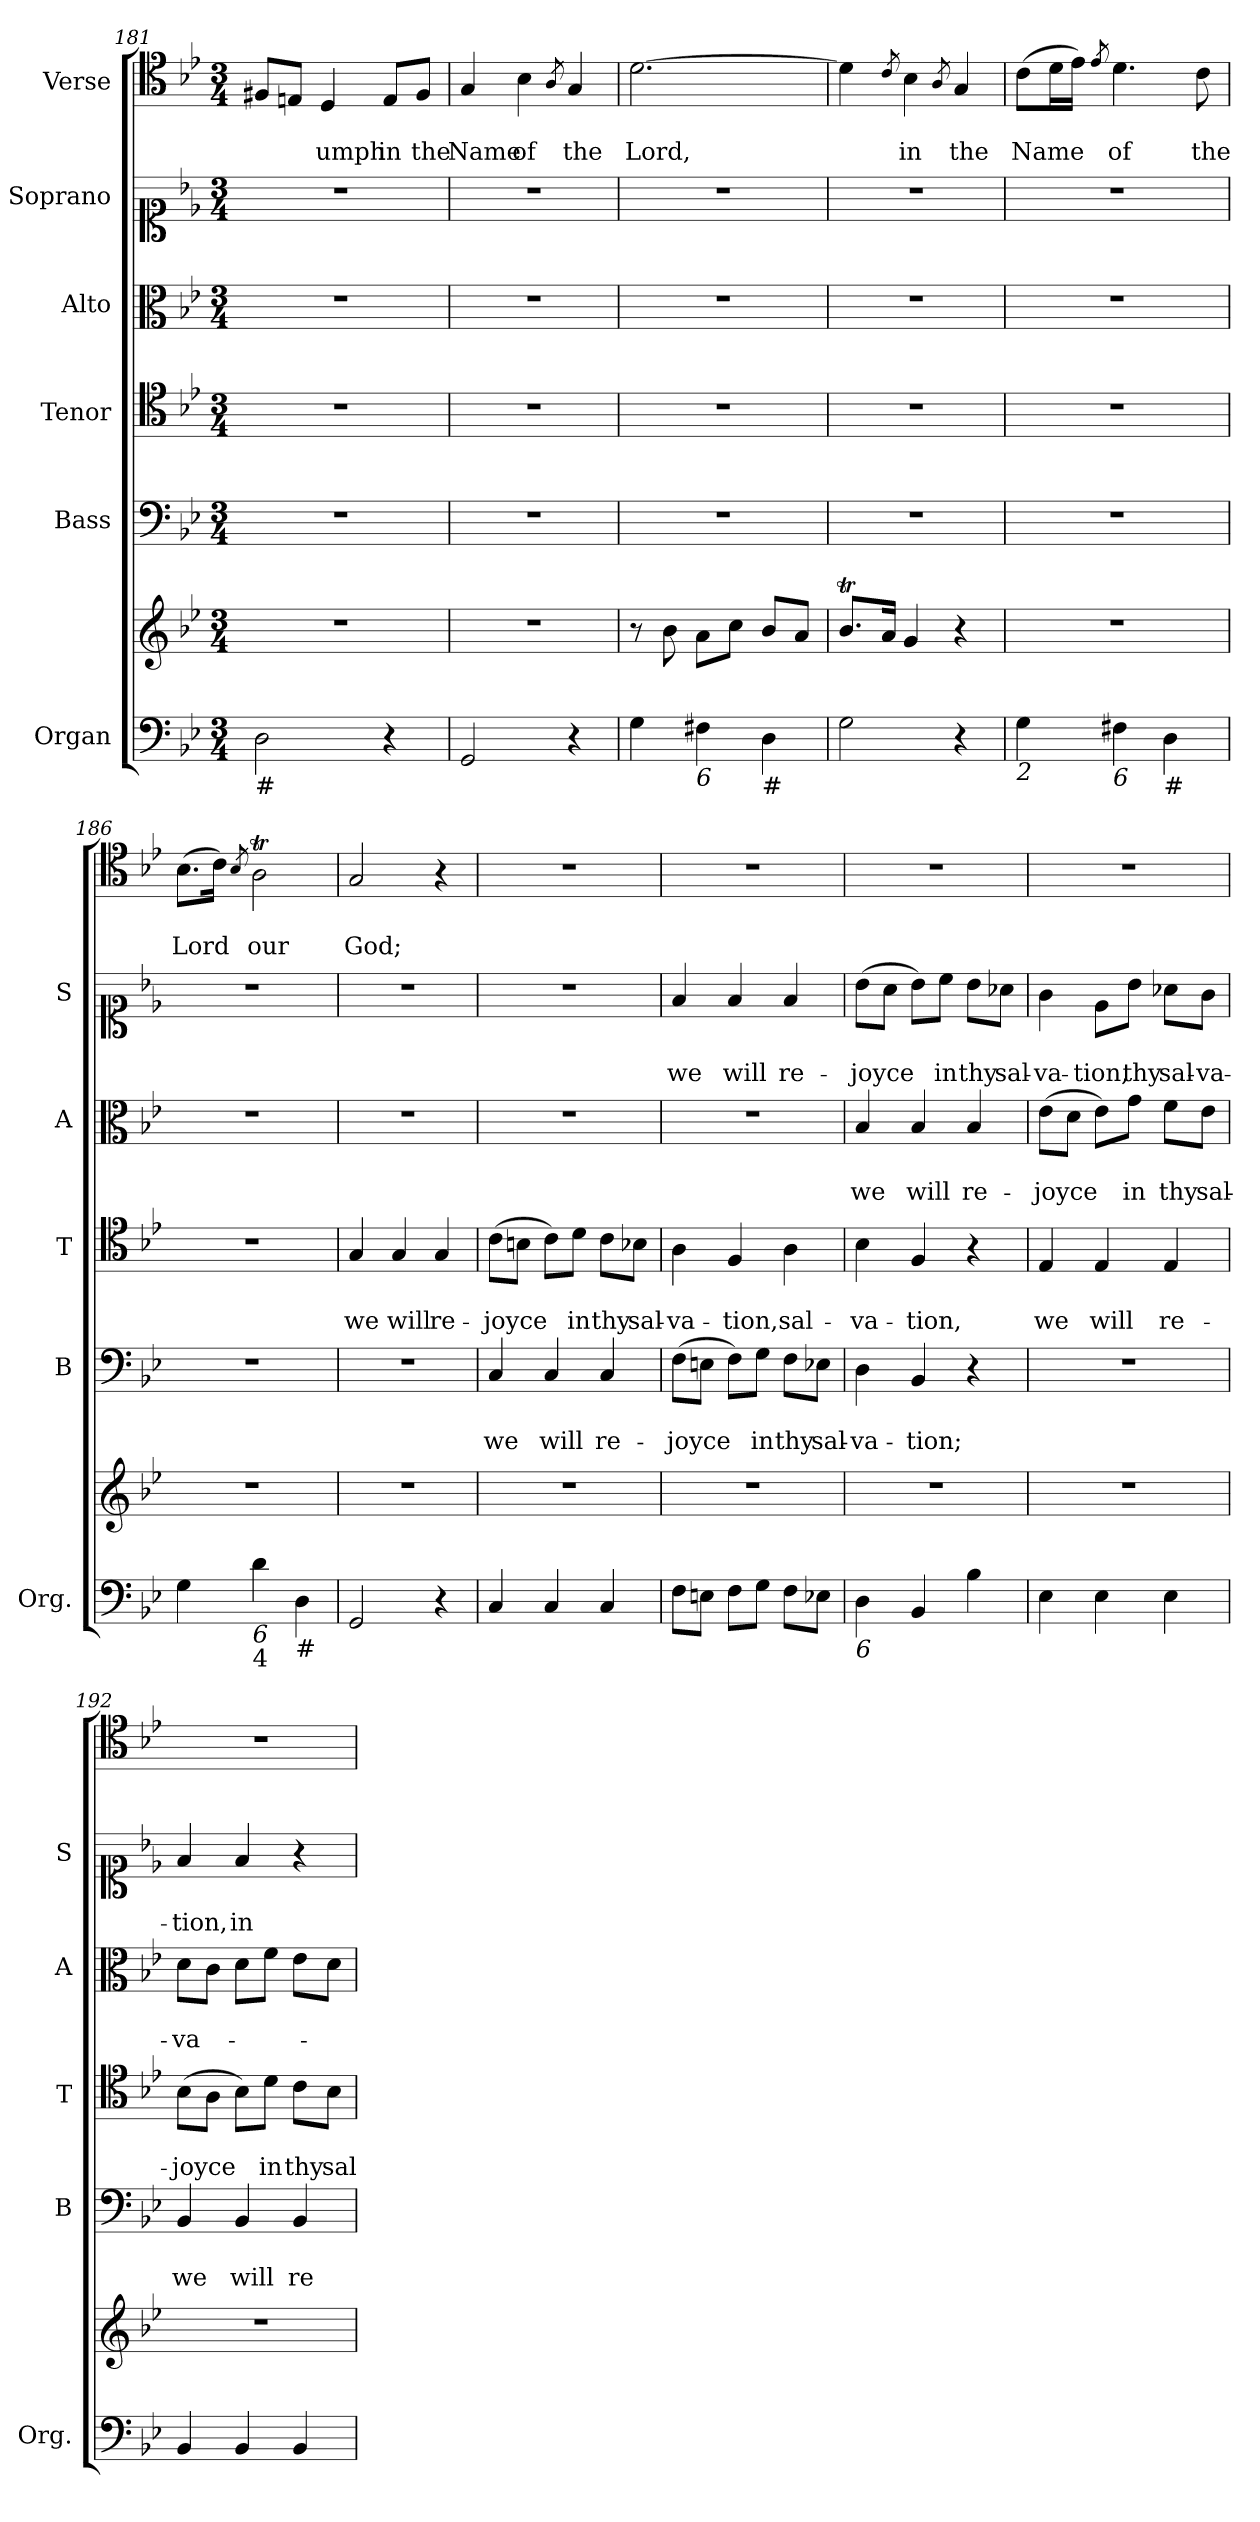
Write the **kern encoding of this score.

**kern	**kern	**kern	**text	**text	**kern	**text	**text	**kern	**text	**text	**kern	**text	**text	**kern	**text	**text
*part6	*part6	*part5	*part5	*part5	*part4	*part4	*part4	*part3	*part3	*part3	*part2	*part2	*part2	*part1	*part1	*part1
*staff7	*staff6	*staff5	*staff5	*staff5	*staff4	*staff4	*staff4	*staff3	*staff3	*staff3	*staff2	*staff2	*staff2	*staff1	*staff1	*staff1
*I"Organ	*	*I"Bass	*	*	*I"Tenor	*	*	*I"Alto	*	*	*I"Soprano	*	*	*I"Verse	*	*
*I'Org.	*	*I'B	*	*	*I'T	*	*	*I'A	*	*	*I'S	*	*	*	*	*
!!LO:LB:g=z
*clefF4	*clefG2	*clefF4	*	*	*clefC4	*	*	*clefC3	*	*	*clefC1	*	*	*clefC4	*	*
*k[b-e-]	*k[b-e-]	*k[b-e-]	*	*	*k[b-e-]	*	*	*k[b-e-]	*	*	*k[b-e-]	*	*	*k[b-e-]	*	*
*B-:	*B-:	*B-:	*	*	*B-:	*	*	*B-:	*	*	*B-:	*	*	*B-:	*	*
*M3/4	*M3/4	*M3/4	*	*	*M3/4	*	*	*M3/4	*	*	*M3/4	*	*	*M3/4	*	*
=181	=181	=181	=181	=181	=181	=181	=181	=181	=181	=181	=181	=181	=181	=181	=181	=181
!LO:TX:b:t=#	!	!	!	!	!	!	!	!	!	!	!	!	!	!	!	!
2D\	2.r	2.r	.	.	2.r	.	.	2.r	.	.	2.r	.	.	8F#X/L	.	.
.	.	.	.	.	.	.	.	.	.	.	.	.	.	8En/J	.	.
!	!	!	!	!	!	!	!	!	!	!	!	!	!	!	!	!LO:LY:b
.	.	.	.	.	.	.	.	.	.	.	.	.	.	4D/	.	-umph
!	!	!	!	!	!	!	!	!	!	!	!	!	!	!	!	!LO:LY:b
4r	.	.	.	.	.	.	.	.	.	.	.	.	.	8E/L	.	in
!	!	!	!	!	!	!	!	!	!	!	!	!	!	!	!	!LO:LY:b
.	.	.	.	.	.	.	.	.	.	.	.	.	.	8F#/J	.	the
=182	=182	=182	=182	=182	=182	=182	=182	=182	=182	=182	=182	=182	=182	=182	=182	=182
!	!	!	!	!	!	!	!	!	!	!	!	!	!	!	!	!LO:LY:b
2GG/	2.r	2.r	.	.	2.r	.	.	2.r	.	.	2.r	.	.	4G/	.	Name
!	!	!	!	!	!	!	!	!	!	!	!	!	!	!	!	!LO:LY:b
.	.	.	.	.	.	.	.	.	.	.	.	.	.	4B-\	.	of
.	.	.	.	.	.	.	.	.	.	.	.	.	.	8qA/	.	.
!	!	!	!	!	!	!	!	!	!	!	!	!	!	!	!	!LO:LY:b
4r	.	.	.	.	.	.	.	.	.	.	.	.	.	4G/	.	the
=183	=183	=183	=183	=183	=183	=183	=183	=183	=183	=183	=183	=183	=183	=183	=183	=183
!	!	!	!	!	!	!	!	!	!	!	!	!	!	!	!	!LO:LY:b
4G\	8r	2.r	.	.	2.r	.	.	2.r	.	.	2.r	.	.	[2.d\	.	Lord,
.	8b-\	.	.	.	.	.	.	.	.	.	.	.	.	.	.	.
!LO:TX:b:i:t=6	!	!	!	!	!	!	!	!	!	!	!	!	!	!	!	!
4F#X\	8a\L	.	.	.	.	.	.	.	.	.	.	.	.	.	.	.
.	8cc\J	.	.	.	.	.	.	.	.	.	.	.	.	.	.	.
!LO:TX:b:t=#	!	!	!	!	!	!	!	!	!	!	!	!	!	!	!	!
4D\	8b-/L	.	.	.	.	.	.	.	.	.	.	.	.	.	.	.
.	8a/J	.	.	.	.	.	.	.	.	.	.	.	.	.	.	.
=184	=184	=184	=184	=184	=184	=184	=184	=184	=184	=184	=184	=184	=184	=184	=184	=184
2G\	8.b-T/L	2.r	.	.	2.r	.	.	2.r	.	.	2.r	.	.	4d\]	.	.
.	16a/Jk	.	.	.	.	.	.	.	.	.	.	.	.	.	.	.
.	.	.	.	.	.	.	.	.	.	.	.	.	.	8qc/	.	.
!	!	!	!	!	!	!	!	!	!	!	!	!	!	!	!	!LO:LY:b
.	4g/	.	.	.	.	.	.	.	.	.	.	.	.	4B-\	.	in
.	.	.	.	.	.	.	.	.	.	.	.	.	.	8qA/	.	.
!	!	!	!	!	!	!	!	!	!	!	!	!	!	!	!	!LO:LY:b
4r	4r	.	.	.	.	.	.	.	.	.	.	.	.	4G/	.	the
=185	=185	=185	=185	=185	=185	=185	=185	=185	=185	=185	=185	=185	=185	=185	=185	=185
!LO:TX:b:i:t=2	!	!	!	!	!	!	!	!	!	!	!	!	!	!	!	!
!	!	!	!	!	!	!	!	!	!	!	!	!	!	!	!	!LO:LY:b
4G\	2.r	2.r	.	.	2.r	.	.	2.r	.	.	2.r	.	.	(>8c\L	.	Name
.	.	.	.	.	.	.	.	.	.	.	.	.	.	16d\L	.	.
.	.	.	.	.	.	.	.	.	.	.	.	.	.	16e-\JJ)	.	.
.	.	.	.	.	.	.	.	.	.	.	.	.	.	8qe-/	.	.
!LO:TX:b:i:t=6	!	!	!	!	!	!	!	!	!	!	!	!	!	!	!	!
!	!	!	!	!	!	!	!	!	!	!	!	!	!	!	!	!LO:LY:b
4F#X\	.	.	.	.	.	.	.	.	.	.	.	.	.	4.d\	.	of
!LO:TX:b:t=#	!	!	!	!	!	!	!	!	!	!	!	!	!	!	!	!
4D\	.	.	.	.	.	.	.	.	.	.	.	.	.	.	.	.
!	!	!	!	!	!	!	!	!	!	!	!	!	!	!	!	!LO:LY:b
.	.	.	.	.	.	.	.	.	.	.	.	.	.	8c\	.	the
=186	=186	=186	=186	=186	=186	=186	=186	=186	=186	=186	=186	=186	=186	=186	=186	=186
!	!	!	!	!	!	!	!	!	!	!	!	!	!	!	!	!LO:LY:b
4G\	2.r	2.r	.	.	2.r	.	.	2.r	.	.	2.r	.	.	(>8.B-\L	.	Lord
.	.	.	.	.	.	.	.	.	.	.	.	.	.	16c\Jk)	.	.
.	.	.	.	.	.	.	.	.	.	.	.	.	.	8qB-/	.	.
!LO:TX:b:i:t=6	!	!	!	!	!	!	!	!	!	!	!	!	!	!	!	!
!LO:TX:b:t=4	!	!	!	!	!	!	!	!	!	!	!	!	!	!	!	!
!	!	!	!	!	!	!	!	!	!	!	!	!	!	!	!	!LO:LY:b
4d\	.	.	.	.	.	.	.	.	.	.	.	.	.	2At\	.	our
!LO:TX:b:t=#	!	!	!	!	!	!	!	!	!	!	!	!	!	!	!	!
4D\	.	.	.	.	.	.	.	.	.	.	.	.	.	.	.	.
!!LO:PB:g=z
=187	=187	=187	=187	=187	=187	=187	=187	=187	=187	=187	=187	=187	=187	=187	=187	=187
!	!	!	!	!	!	!	!LO:LY:b	!	!	!	!	!	!	!	!	!LO:LY:b
2GG/	2.r	2.r	.	.	4G/	.	we	2.r	.	.	2.r	.	.	2G/	.	God;
!	!	!	!	!	!	!	!LO:LY:b	!	!	!	!	!	!	!	!	!
.	.	.	.	.	4G/	.	will	.	.	.	.	.	.	.	.	.
!	!	!	!	!	!	!	!LO:LY:b	!	!	!	!	!	!	!	!	!
4r	.	.	.	.	4G/	.	re-	.	.	.	.	.	.	4r	.	.
=188	=188	=188	=188	=188	=188	=188	=188	=188	=188	=188	=188	=188	=188	=188	=188	=188
!	!	!	!	!LO:LY:b	!	!	!LO:LY:b	!	!	!	!	!	!	!	!	!
4C/	2.r	4C/	.	we	(>8c\L	.	-joyce	2.r	.	.	2.r	.	.	2.r	.	.
.	.	.	.	.	8Bn\J	.	.	.	.	.	.	.	.	.	.	.
!	!	!	!	!LO:LY:b	!	!	!	!	!	!	!	!	!	!	!	!
4C/	.	4C/	.	will	8c\L)	.	.	.	.	.	.	.	.	.	.	.
!	!	!	!	!	!	!	!LO:LY:b	!	!	!	!	!	!	!	!	!
.	.	.	.	.	8d\J	.	in	.	.	.	.	.	.	.	.	.
!	!	!	!	!LO:LY:b	!	!	!LO:LY:b	!	!	!	!	!	!	!	!	!
4C/	.	4C/	.	re-	8c\L	.	thy	.	.	.	.	.	.	.	.	.
!	!	!	!	!	!	!	!LO:LY:b	!	!	!	!	!	!	!	!	!
.	.	.	.	.	8B-X\J	.	sal-	.	.	.	.	.	.	.	.	.
=189	=189	=189	=189	=189	=189	=189	=189	=189	=189	=189	=189	=189	=189	=189	=189	=189
!	!	!	!	!LO:LY:b	!	!	!LO:LY:b	!	!	!	!	!	!LO:LY:b	!	!	!
8F\L	2.r	(>8F\L	.	-joyce	4A\	.	-va-	2.r	.	.	4f/	.	we	2.r	.	.
8En\J	.	8En\J	.	.	.	.	.	.	.	.	.	.	.	.	.	.
!	!	!	!	!	!	!	!LO:LY:b	!	!	!	!	!	!LO:LY:b	!	!	!
8F\L	.	8F\L)	.	.	4F/	.	-tion,	.	.	.	4f/	.	will	.	.	.
!	!	!	!	!LO:LY:b	!	!	!	!	!	!	!	!	!	!	!	!
8G\J	.	8G\J	.	in	.	.	.	.	.	.	.	.	.	.	.	.
!	!	!	!	!LO:LY:b	!	!	!LO:LY:b	!	!	!	!	!	!LO:LY:b	!	!	!
8F\L	.	8F\L	.	thy	4A\	.	sal-	.	.	.	4f/	.	re-	.	.	.
!	!	!	!	!LO:LY:b	!	!	!	!	!	!	!	!	!	!	!	!
8E-X\J	.	8E-X\J	.	sal-	.	.	.	.	.	.	.	.	.	.	.	.
=190	=190	=190	=190	=190	=190	=190	=190	=190	=190	=190	=190	=190	=190	=190	=190	=190
!LO:TX:b:i:t=6	!	!	!	!	!	!	!	!	!	!	!	!	!	!	!	!
!	!	!	!	!LO:LY:b	!	!	!LO:LY:b	!	!	!LO:LY:b	!	!	!LO:LY:b	!	!	!
4D\	2.r	4D\	.	-va-	4B-\	.	-va-	4B-/	.	we	(>8b-\L	.	-joyce	2.r	.	.
.	.	.	.	.	.	.	.	.	.	.	8a\J	.	.	.	.	.
!	!	!	!	!LO:LY:b	!	!	!LO:LY:b	!	!	!LO:LY:b	!	!	!	!	!	!
4BB-/	.	4BB-/	.	-tion;	4F/	.	-tion,	4B-/	.	will	8b-\L)	.	.	.	.	.
!	!	!	!	!	!	!	!	!	!	!	!	!	!LO:LY:b	!	!	!
.	.	.	.	.	.	.	.	.	.	.	8cc\J	.	in	.	.	.
!	!	!	!	!	!	!	!	!	!	!LO:LY:b	!	!	!LO:LY:b	!	!	!
4B-\	.	4r	.	.	4r	.	.	4B-/	.	re-	8b-\L	.	thy	.	.	.
!	!	!	!	!	!	!	!	!	!	!	!	!	!LO:LY:b	!	!	!
.	.	.	.	.	.	.	.	.	.	.	8a-X\J	.	sal-	.	.	.
=191	=191	=191	=191	=191	=191	=191	=191	=191	=191	=191	=191	=191	=191	=191	=191	=191
!	!	!	!	!	!	!	!LO:LY:b	!	!	!LO:LY:b	!	!	!LO:LY:b	!	!	!
4E-\	2.r	2.r	.	.	4E-/	.	we	(>8e-\L	.	-joyce	4g\	.	-va-	2.r	.	.
.	.	.	.	.	.	.	.	8d\J	.	.	.	.	.	.	.	.
!	!	!	!	!	!	!	!LO:LY:b	!	!	!	!	!	!LO:LY:b	!	!	!
4E-\	.	.	.	.	4E-/	.	will	8e-\L)	.	.	8e-\L	.	-tion,	.	.	.
!	!	!	!	!	!	!	!	!	!	!LO:LY:b	!	!	!LO:LY:b	!	!	!
.	.	.	.	.	.	.	.	8g\J	.	in	8b-\J	.	thy	.	.	.
!	!	!	!	!	!	!	!LO:LY:b	!	!	!LO:LY:b	!	!	!LO:LY:b	!	!	!
4E-\	.	.	.	.	4E-/	.	re-	8f\L	.	thy	8a-X\L	.	sal-	.	.	.
!	!	!	!	!	!	!	!	!	!	!LO:LY:b	!	!	!LO:LY:b	!	!	!
.	.	.	.	.	.	.	.	8e-\J	.	sal-	8g\J	.	-va-	.	.	.
!!LO:LB:g=z
=192	=192	=192	=192	=192	=192	=192	=192	=192	=192	=192	=192	=192	=192	=192	=192	=192
!	!	!	!	!LO:LY:b	!	!	!LO:LY:b	!	!	!LO:LY:b	!	!	!LO:LY:b	!	!	!
4BB-/	2.r	4BB-/	.	we	(>8B-\L	.	-joyce	8d\L	.	-va-	4f/	.	-tion,	2.r	.	.
.	.	.	.	.	8A\J	.	.	8c\J	.	.	.	.	.	.	.	.
!	!	!	!	!LO:LY:b	!	!	!	!	!	!	!	!	!LO:LY:b	!	!	!
4BB-/	.	4BB-/	.	will	8B-\L)	.	.	8d\L	.	.	4f/	.	in	.	.	.
!	!	!	!	!	!	!	!LO:LY:b	!	!	!	!	!	!	!	!	!
.	.	.	.	.	8d\J	.	in	8f\J	.	.	.	.	.	.	.	.
!	!	!	!	!LO:LY:b	!	!	!LO:LY:b	!	!	!	!	!	!	!	!	!
4BB-/	.	4BB-/	.	re-	8c\L	.	thy	8e-\L	.	.	4r	.	.	.	.	.
!	!	!	!	!	!	!	!LO:LY:b	!	!	!	!	!	!	!	!	!
.	.	.	.	.	8B-\J	.	sal-	8d\J	.	.	.	.	.	.	.	.
=	=	=	=	=	=	=	=	=	=	=	=	=	=	=	=	=
*-	*-	*-	*-	*-	*-	*-	*-	*-	*-	*-	*-	*-	*-	*-	*-	*-
